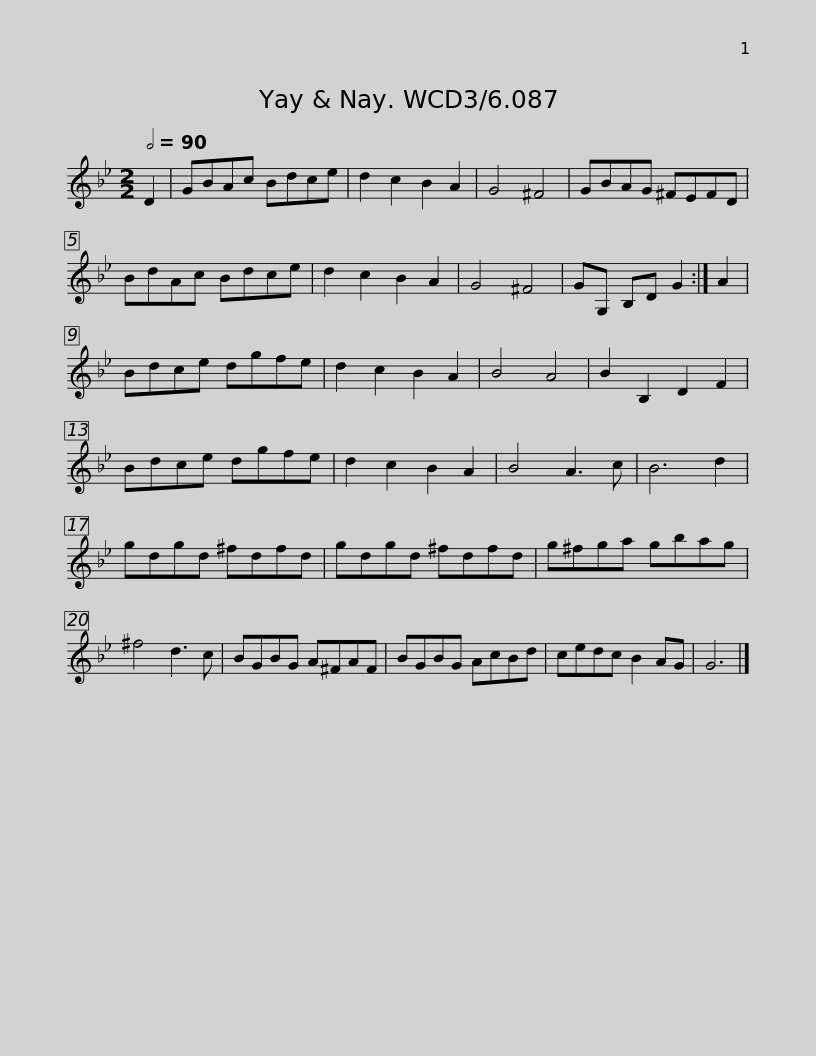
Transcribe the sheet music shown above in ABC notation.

X:1
L:1/8
Q:1/2=90
M:2/2
I:linebreak $
K:Gmin
V:1 treble
V:1
 D2 | GBAc Bdce | d2 c2 B2 A2 | G4 ^F4 | GBAG ^FEFD | %5
 BdAc Bdce | d2 c2 B2 A2 | G4 ^F4 |$ GG, B,D G2 :| A2 | %10
 Bdce dgfe | d2 c2 B2 A2 | B4 A4 | B2 B,2 D2 F2 | Bdce dgfe | %15
 d2 c2 B2 A2 | B4 A3 c |$ B6 d2 | gdgd ^fdfd | gdgd ^fdfd | %20
 g^fga gbag | ^f4 d3 c | BGBG A^FAF |$ BGBG AcBd | cedc B2 AG | %25
 G6 |] %26
